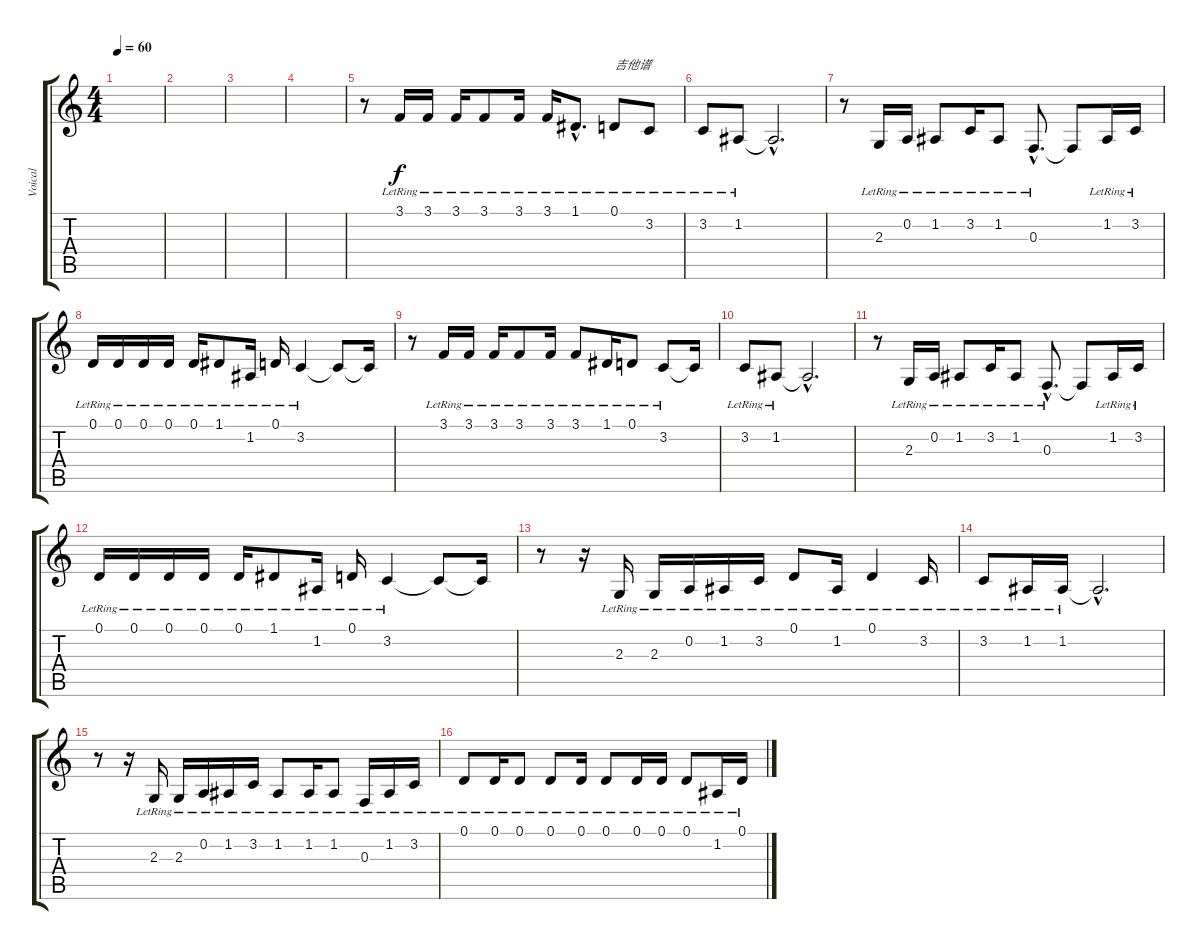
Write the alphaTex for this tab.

\track ("Voical" "Voical") {instrument orchestralharp}
\staff {score tabs}
\tuning (D4 A3 F3 C3 G2 D2) {hide}
\ts (4 4)
\tempo 60
\clef g2
\ks c
|
|
|
|
r.8 3.1{lr}.16 3.1{lr}.16 3.1{lr}.16 3.1{lr}.8 3.1{lr}.16 3.1{lr}.16 1.1{hac lr}.8{d} 0.1{lr}.8{txt "吉他谱"} 3.2{lr}.8 |
3.2{lr}.8 1.2{lr}.8 1.2{hac t}.2{d} |
r.8 2.3{lr}.16 0.2{lr}.16 1.2{lr}.8 3.2{lr}.16 1.2{lr}.8 0.3{hac lr}.8{d} 0.3{t}.8 1.2{lr}.16 3.2{lr}.16 |
0.1{lr}.16 0.1{lr}.16 0.1{lr}.16 0.1{lr}.16 0.1{lr}.16 1.1{lr}.8 1.2{lr}.16 0.1{lr}.16 3.2{lr}.4 3.2{t}.8 3.2{t}.16 |
r.8 3.1{lr}.16 3.1{lr}.16 3.1{lr}.16 3.1{lr}.8 3.1{lr}.16 3.1{lr}.8 1.1{lr}.16 0.1{lr}.8 3.2{lr}.8 3.2{t}.16 |
3.2{lr}.8 1.2{lr}.8 1.2{hac t}.2{d} |
r.8 2.3{lr}.16 0.2{lr}.16 1.2{lr}.8 3.2{lr}.16 1.2{lr}.8 0.3{hac lr}.8{d} 0.3{t}.8 1.2{lr}.16 3.2{lr}.16 |
0.1{lr}.16 0.1{lr}.16 0.1{lr}.16 0.1{lr}.16 0.1{lr}.16 1.1{lr}.8 1.2{lr}.16 0.1{lr}.16 3.2{lr}.4 3.2{t}.8 3.2{t}.16 |
r.8 r.16 2.3{lr}.16 2.3{lr}.16 0.2{lr}.16 1.2{lr}.16 3.2{lr}.16 0.1{lr}.8 1.2{lr}.16 0.1{lr}.4 3.2{lr}.16 |
3.2{lr}.8 1.2{lr}.16 1.2{lr}.16 1.2{hac t}.2{d} |
r.8 r.16 2.3{lr}.16 2.3{lr}.16 0.2{lr}.16 1.2{lr}.16 3.2{lr}.16 1.2{lr}.8 1.2{lr}.16 1.2{lr}.8 0.3{lr}.16 1.2{lr}.16 3.2{lr}.16 |
0.1{lr}.8 0.1{lr}.16 0.1{lr}.8 0.1{lr}.8 0.1{lr}.16 0.1{lr}.8 0.1{lr}.16 0.1{lr}.16 0.1{lr}.8 1.2{lr}.16 0.1{lr}.16
